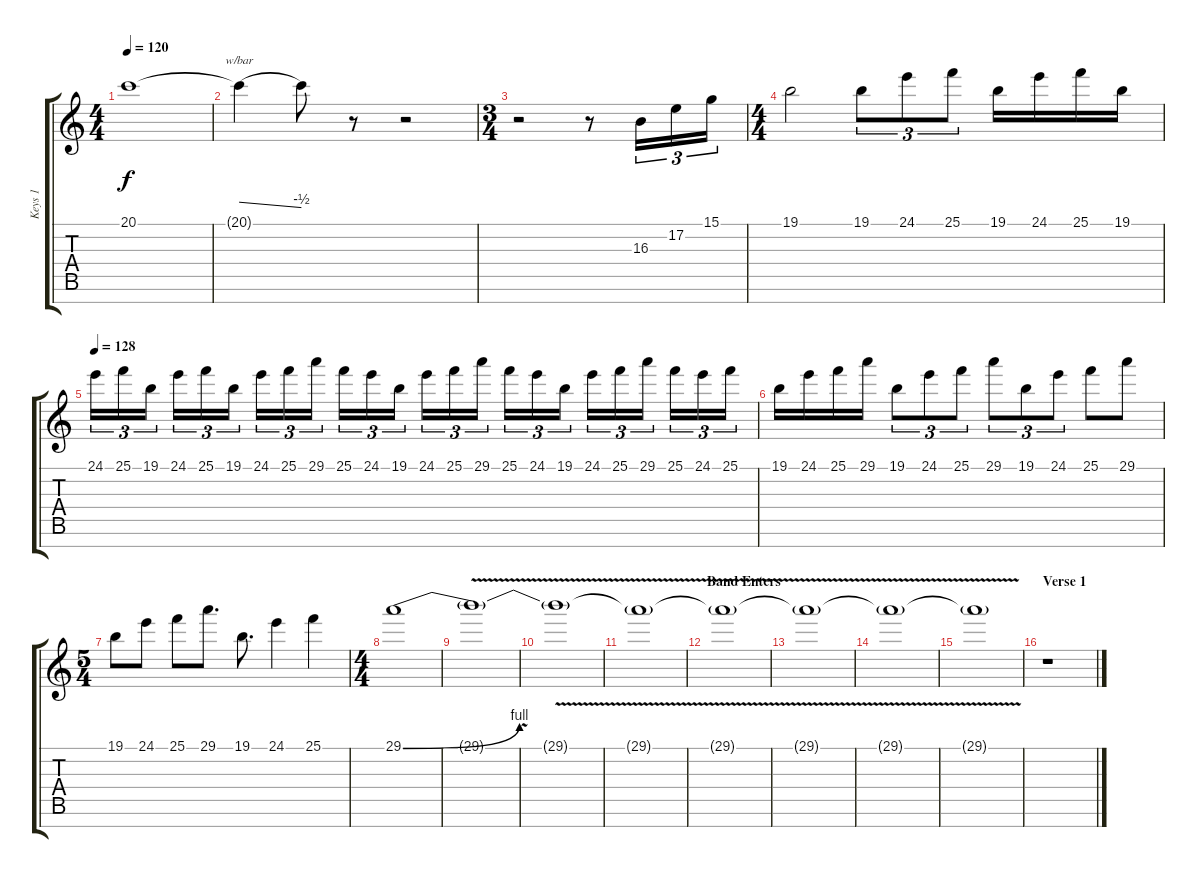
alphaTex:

\track ("Keys 1" "Keys 1") {instrument panflute}
\staff {score tabs}
\tuning (E4 B3 G3 D3 A2 E2 B1) {hide}
\ts (4 4)
\tempo 120
\clef g2
\ks c
20.1{t}.1{dy f} |
20.1{t}.4{tbe (dive default 0 0 60 -2)} 20.1{t}.8 r.8 r.2 |
\ts (3 4)
r.2 r.8 16.3.16{tu (3 2)} 17.2.16{tu (3 2)} 15.1.16{tu (3 2)} |
\ts (4 4)
19.1.2 19.1.8{tu (3 2)} 24.1.8{tu (3 2)} 25.1.8{tu (3 2)} 19.1.16 24.1.16 25.1.16 19.1.16 |
\tempo 128
24.1.16{tu (3 2)} 25.1.16{tu (3 2)} 19.1.16{tu (3 2)} 24.1.16{tu (3 2)} 25.1.16{tu (3 2)} 19.1.16{tu (3 2)} 24.1.16{tu (3 2)} 25.1.16{tu (3 2)} 29.1.16{tu (3 2)} 25.1.16{tu (3 2)} 24.1.16{tu (3 2)} 19.1.16{tu (3 2)} 24.1.16{tu (3 2)} 25.1.16{tu (3 2)} 29.1.16{tu (3 2)} 25.1.16{tu (3 2)} 24.1.16{tu (3 2)} 19.1.16{tu (3 2)} 24.1.16{tu (3 2)} 25.1.16{tu (3 2)} 29.1.16{tu (3 2)} 25.1.16{tu (3 2)} 24.1.16{tu (3 2)} 25.1.16{tu (3 2)} |
19.1.16 24.1.16 25.1.16 29.1.16 19.1.8{tu (3 2)} 24.1.8{tu (3 2)} 25.1.8{tu (3 2)} 29.1.8{tu (3 2)} 19.1.8{tu (3 2)} 24.1.8{tu (3 2)} 25.1.8 29.1.8 |
\ts (5 4)
19.1.8 24.1.8 25.1.8 29.1.8{d} 19.1.8{d} 24.1.4 25.1.4 |
\ts (4 4)
29.1{be (bend 0 0 60 4)}.1 |
29.1{v t}.1 |
29.1{v t}.1 |
29.1{v t}.1 |
\section ("" "Band Enters")
29.1{v t}.1 |
29.1{v t}.1 |
29.1{v t}.1 |
29.1{v t}.1 |
\section ("" "Verse 1")
r.1
